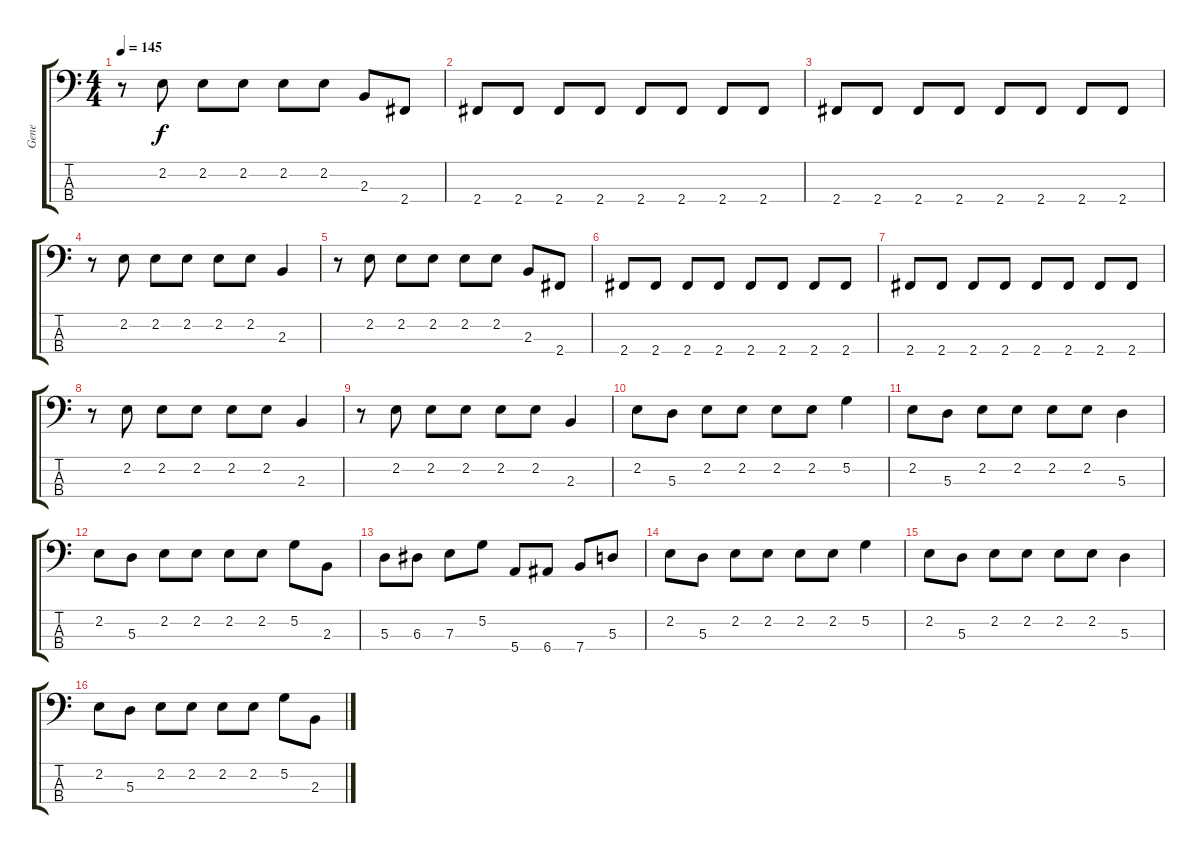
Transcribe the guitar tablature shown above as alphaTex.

\track ("Gene" "Gene") {instrument electricbasspick}
\staff {score tabs}
\tuning (G2 D2 A1 E1) {hide}
\ts (4 4)
\tempo 145
\clef f4
\ks c
r.8{dy f} 2.2.8 2.2.8 2.2.8 2.2.8 2.2.8 2.3.8 2.4.8 |
2.4.8 2.4.8 2.4.8 2.4.8 2.4.8 2.4.8 2.4.8 2.4.8 |
2.4.8 2.4.8 2.4.8 2.4.8 2.4.8 2.4.8 2.4.8 2.4.8 |
r.8 2.2.8 2.2.8 2.2.8 2.2.8 2.2.8 2.3.4 |
r.8 2.2.8 2.2.8 2.2.8 2.2.8 2.2.8 2.3.8 2.4.8 |
2.4.8 2.4.8 2.4.8 2.4.8 2.4.8 2.4.8 2.4.8 2.4.8 |
2.4.8 2.4.8 2.4.8 2.4.8 2.4.8 2.4.8 2.4.8 2.4.8 |
r.8 2.2.8 2.2.8 2.2.8 2.2.8 2.2.8 2.3.4 |
r.8 2.2.8 2.2.8 2.2.8 2.2.8 2.2.8 2.3.4 |
2.2.8 5.3.8 2.2.8 2.2.8 2.2.8 2.2.8 5.2.4 |
2.2.8 5.3.8 2.2.8 2.2.8 2.2.8 2.2.8 5.3.4 |
2.2.8 5.3.8 2.2.8 2.2.8 2.2.8 2.2.8 5.2.8 2.3.8 |
5.3.8 6.3.8 7.3.8 5.2.8 5.4.8 6.4.8 7.4.8 5.3.8 |
2.2.8 5.3.8 2.2.8 2.2.8 2.2.8 2.2.8 5.2.4 |
2.2.8 5.3.8 2.2.8 2.2.8 2.2.8 2.2.8 5.3.4 |
2.2.8 5.3.8 2.2.8 2.2.8 2.2.8 2.2.8 5.2.8 2.3.8
